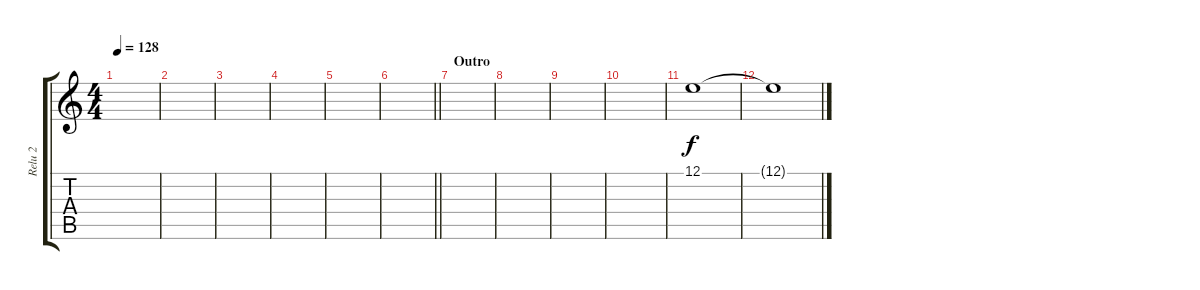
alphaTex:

\track ("Relu 2" "Relu 2") {instrument fx3crystal}
\staff {score tabs}
\tuning (E4 B3 G3 D3 A2 E2) {hide}
\ts (4 4)
\tempo 128
\clef g2
\ks c
|
|
|
|
|
\barLineRight lightlight
|
\section ("" "Outro")
|
|
|
|
12.1.1 |
12.1{t}.1
